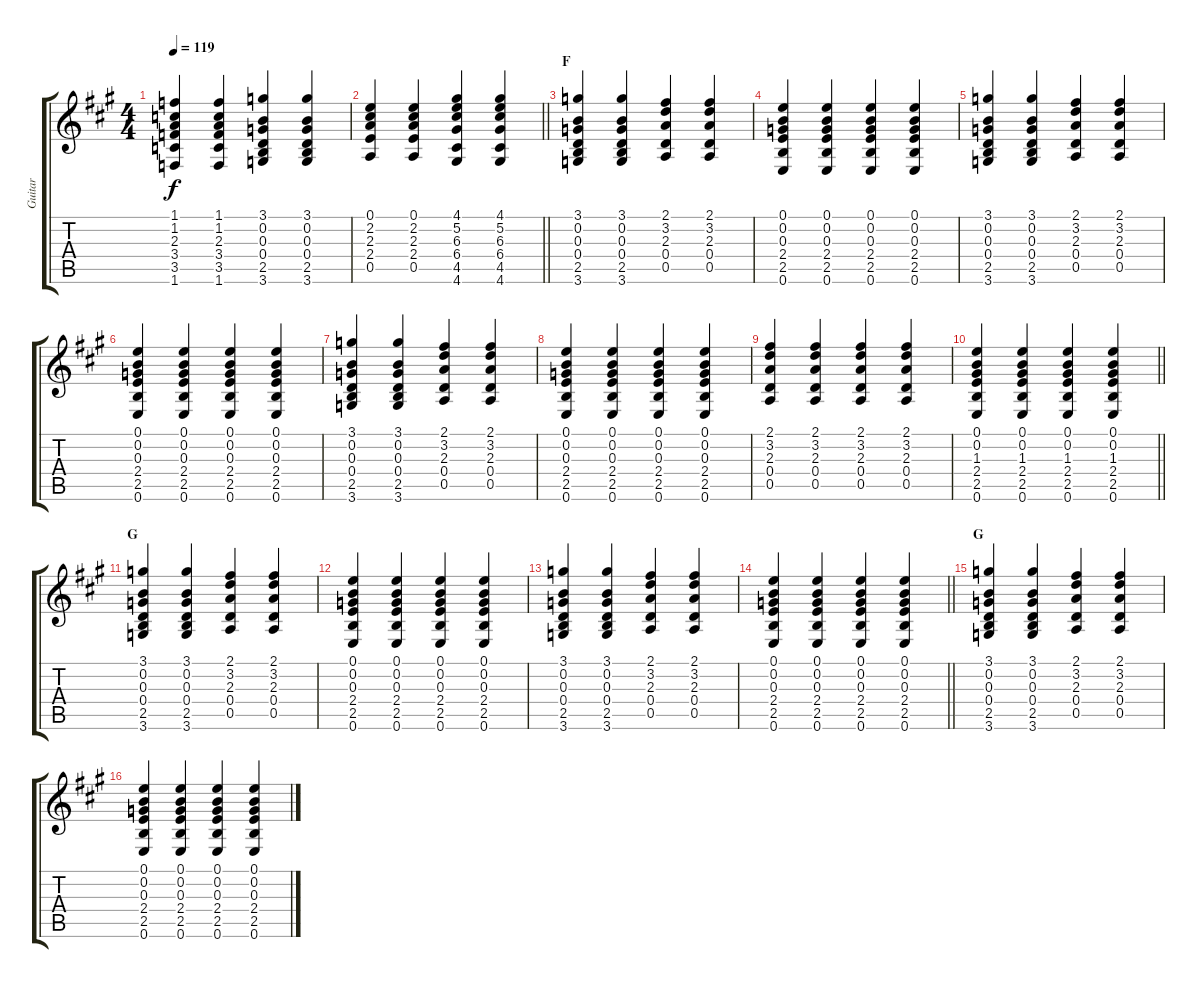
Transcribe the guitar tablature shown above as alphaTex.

\track ("Guitar" "Guitar") {instrument electricguitarclean}
\staff {score tabs}
\tuning (E4 B3 G3 D3 A2 E2) {hide}
\ts (4 4)
\tempo 119
\clef g2
\ks a
(1.1 1.2 2.3 3.4 3.5 1.6).4{dy f} (1.1 1.2 2.3 3.4 3.5 1.6).4 (3.1 0.2 0.3 0.4 2.5 3.6).4 (3.1 0.2 0.3 0.4 2.5 3.6).4 |
\barLineRight lightlight
(0.1 2.2 2.3 2.4 0.5).4 (0.1 2.2 2.3 2.4 0.5).4 (4.1 5.2 6.3 6.4 4.5 4.6).4 (4.1 5.2 6.3 6.4 4.5 4.6).4 |
\section ("" "F")
(3.1 0.2 0.3 0.4 2.5 3.6).4 (3.1 0.2 0.3 0.4 2.5 3.6).4 (2.1 3.2 2.3 0.4 0.5).4 (2.1 3.2 2.3 0.4 0.5).4 |
(0.1 0.2 0.3 2.4 2.5 0.6).4 (0.1 0.2 0.3 2.4 2.5 0.6).4 (0.1 0.2 0.3 2.4 2.5 0.6).4 (0.1 0.2 0.3 2.4 2.5 0.6).4 |
(3.1 0.2 0.3 0.4 2.5 3.6).4 (3.1 0.2 0.3 0.4 2.5 3.6).4 (2.1 3.2 2.3 0.4 0.5).4 (2.1 3.2 2.3 0.4 0.5).4 |
(0.1 0.2 0.3 2.4 2.5 0.6).4 (0.1 0.2 0.3 2.4 2.5 0.6).4 (0.1 0.2 0.3 2.4 2.5 0.6).4 (0.1 0.2 0.3 2.4 2.5 0.6).4 |
(3.1 0.2 0.3 0.4 2.5 3.6).4 (3.1 0.2 0.3 0.4 2.5 3.6).4 (2.1 3.2 2.3 0.4 0.5).4 (2.1 3.2 2.3 0.4 0.5).4 |
(0.1 0.2 0.3 2.4 2.5 0.6).4 (0.1 0.2 0.3 2.4 2.5 0.6).4 (0.1 0.2 0.3 2.4 2.5 0.6).4 (0.1 0.2 0.3 2.4 2.5 0.6).4 |
(2.1 3.2 2.3 0.4 0.5).4 (2.1 3.2 2.3 0.4 0.5).4 (2.1 3.2 2.3 0.4 0.5).4 (2.1 3.2 2.3 0.4 0.5).4 |
\barLineRight lightlight
(0.1 0.2 1.3 2.4 2.5 0.6).4 (0.1 0.2 1.3 2.4 2.5 0.6).4 (0.1 0.2 1.3 2.4 2.5 0.6).4 (0.1 0.2 1.3 2.4 2.5 0.6).4 |
\section ("" "G")
(3.1 0.2 0.3 0.4 2.5 3.6).4 (3.1 0.2 0.3 0.4 2.5 3.6).4 (2.1 3.2 2.3 0.4 0.5).4 (2.1 3.2 2.3 0.4 0.5).4 |
(0.1 0.2 0.3 2.4 2.5 0.6).4 (0.1 0.2 0.3 2.4 2.5 0.6).4 (0.1 0.2 0.3 2.4 2.5 0.6).4 (0.1 0.2 0.3 2.4 2.5 0.6).4 |
(3.1 0.2 0.3 0.4 2.5 3.6).4 (3.1 0.2 0.3 0.4 2.5 3.6).4 (2.1 3.2 2.3 0.4 0.5).4 (2.1 3.2 2.3 0.4 0.5).4 |
\barLineRight lightlight
(0.1 0.2 0.3 2.4 2.5 0.6).4 (0.1 0.2 0.3 2.4 2.5 0.6).4 (0.1 0.2 0.3 2.4 2.5 0.6).4 (0.1 0.2 0.3 2.4 2.5 0.6).4 |
\section ("" "G")
(3.1 0.2 0.3 0.4 2.5 3.6).4{volume 0} (3.1 0.2 0.3 0.4 2.5 3.6).4 (2.1 3.2 2.3 0.4 0.5).4 (2.1 3.2 2.3 0.4 0.5).4 |
(0.1 0.2 0.3 2.4 2.5 0.6).4 (0.1 0.2 0.3 2.4 2.5 0.6).4 (0.1 0.2 0.3 2.4 2.5 0.6).4 (0.1 0.2 0.3 2.4 2.5 0.6).4
